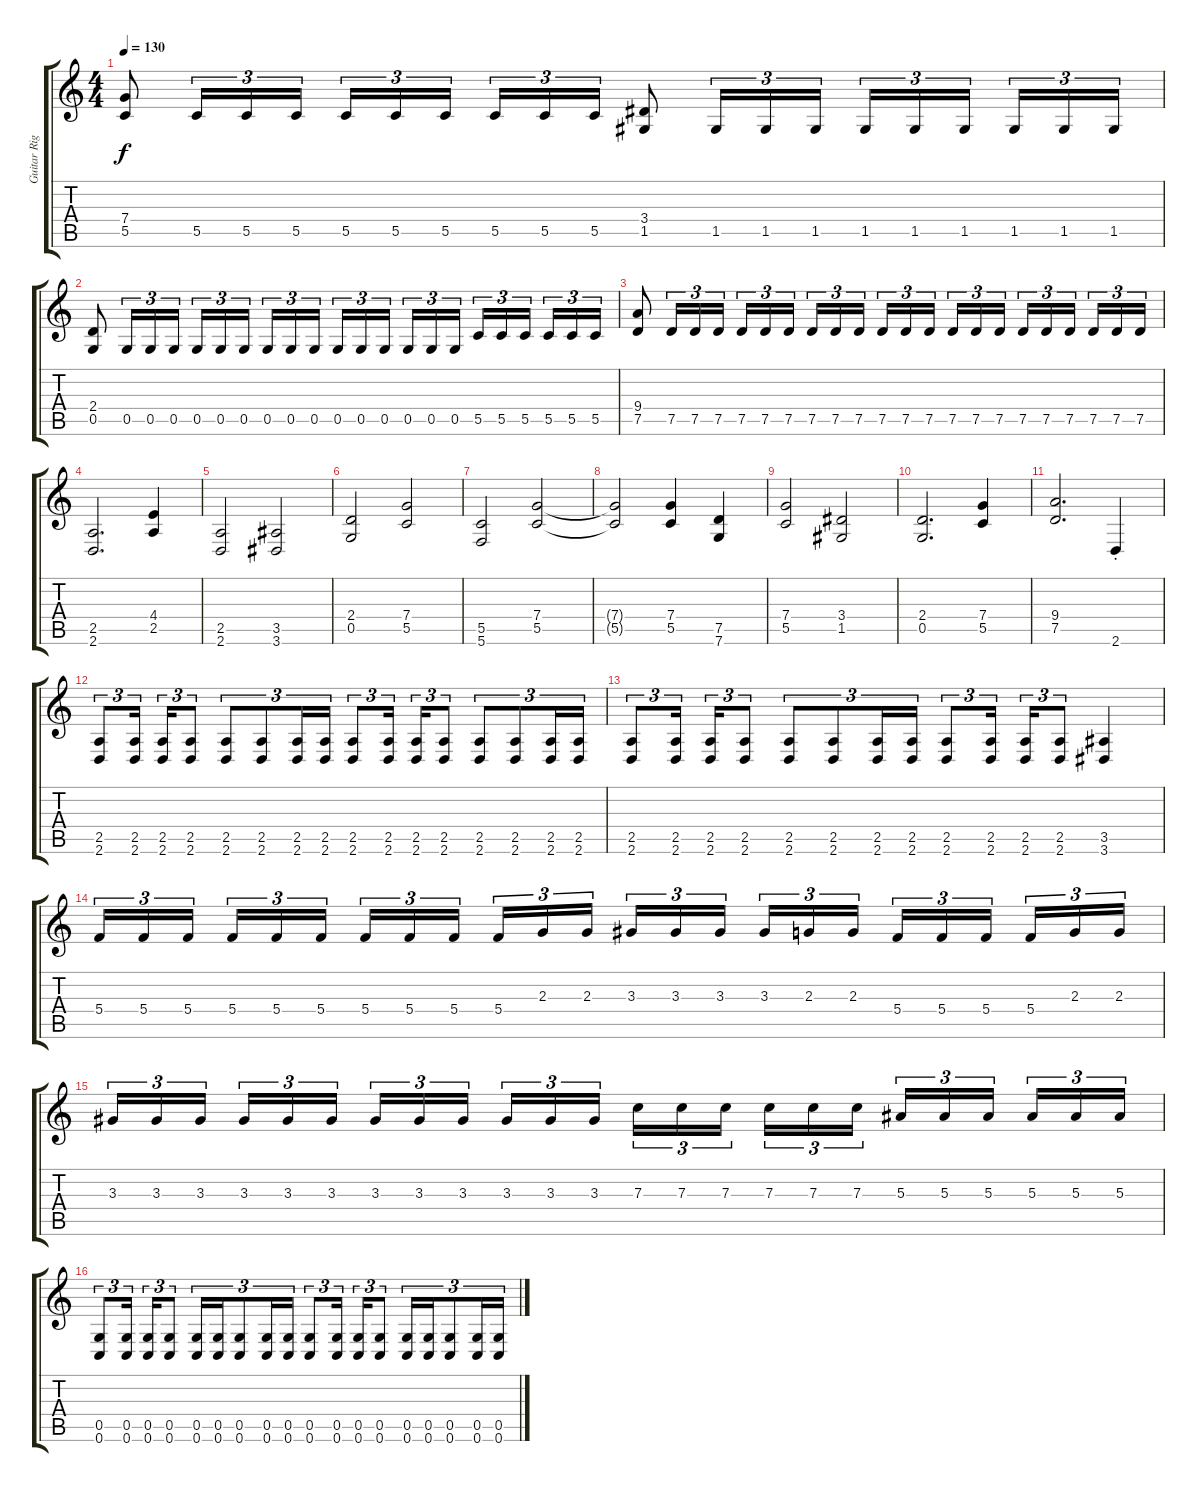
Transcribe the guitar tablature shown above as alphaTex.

\track ("Guitar Right - Jari Mäenpää " "Guitar Rig") {instrument distortionguitar}
\staff {score tabs}
\tuning (D4 A3 F3 C3 G2 C2) {hide}
\ts (4 4)
\tempo 130
\clef g2
\ks c
(7.4 5.5).8{dy f} 5.5.16{tu (3 2)} 5.5.16{tu (3 2)} 5.5.16{tu (3 2)} 5.5.16{tu (3 2)} 5.5.16{tu (3 2)} 5.5.16{tu (3 2)} 5.5.16{tu (3 2)} 5.5.16{tu (3 2)} 5.5.16{tu (3 2)} (3.4 1.5).8 1.5.16{tu (3 2)} 1.5.16{tu (3 2)} 1.5.16{tu (3 2)} 1.5.16{tu (3 2)} 1.5.16{tu (3 2)} 1.5.16{tu (3 2)} 1.5.16{tu (3 2)} 1.5.16{tu (3 2)} 1.5.16{tu (3 2)} |
(2.4 0.5).8 0.5.16{tu (3 2)} 0.5.16{tu (3 2)} 0.5.16{tu (3 2)} 0.5.16{tu (3 2)} 0.5.16{tu (3 2)} 0.5.16{tu (3 2)} 0.5.16{tu (3 2)} 0.5.16{tu (3 2)} 0.5.16{tu (3 2)} 0.5.16{tu (3 2)} 0.5.16{tu (3 2)} 0.5.16{tu (3 2)} 0.5.16{tu (3 2)} 0.5.16{tu (3 2)} 0.5.16{tu (3 2)} 5.5.16{tu (3 2)} 5.5.16{tu (3 2)} 5.5.16{tu (3 2)} 5.5.16{tu (3 2)} 5.5.16{tu (3 2)} 5.5.16{tu (3 2)} |
(9.4 7.5).8 7.5.16{tu (3 2)} 7.5.16{tu (3 2)} 7.5.16{tu (3 2)} 7.5.16{tu (3 2)} 7.5.16{tu (3 2)} 7.5.16{tu (3 2)} 7.5.16{tu (3 2)} 7.5.16{tu (3 2)} 7.5.16{tu (3 2)} 7.5.16{tu (3 2)} 7.5.16{tu (3 2)} 7.5.16{tu (3 2)} 7.5.16{tu (3 2)} 7.5.16{tu (3 2)} 7.5.16{tu (3 2)} 7.5.16{tu (3 2)} 7.5.16{tu (3 2)} 7.5.16{tu (3 2)} 7.5.16{tu (3 2)} 7.5.16{tu (3 2)} 7.5.16{tu (3 2)} |
(2.5 2.6).2{d} (4.4 2.5).4 |
(2.5 2.6).2 (3.5 3.6).2 |
(2.4 0.5).2 (7.4 5.5).2 |
(5.5 5.6).2 (7.4 5.5).2 |
(7.4{t} 5.5{t}).2 (7.4 5.5).4 (7.5 7.6).4 |
(7.4 5.5).2 (3.4 1.5).2 |
(2.4 0.5).2{d} (7.4 5.5).4 |
(9.4 7.5).2{d} 2.6{st}.4 |
(2.5 2.6).8{tu (3 2)} (2.5 2.6).16{tu (3 2)} (2.5 2.6).16{tu (3 2)} (2.5 2.6).8{tu (3 2)} (2.5 2.6).8{tu (3 2)} (2.5 2.6).8{tu (3 2)} (2.5 2.6).16{tu (3 2)} (2.5 2.6).16{tu (3 2)} (2.5 2.6).8{tu (3 2)} (2.5 2.6).16{tu (3 2)} (2.5 2.6).16{tu (3 2)} (2.5 2.6).8{tu (3 2)} (2.5 2.6).8{tu (3 2)} (2.5 2.6).8{tu (3 2)} (2.5 2.6).16{tu (3 2)} (2.5 2.6).16{tu (3 2)} |
(2.5 2.6).8{tu (3 2)} (2.5 2.6).16{tu (3 2)} (2.5 2.6).16{tu (3 2)} (2.5 2.6).8{tu (3 2)} (2.5 2.6).8{tu (3 2)} (2.5 2.6).8{tu (3 2)} (2.5 2.6).16{tu (3 2)} (2.5 2.6).16{tu (3 2)} (2.5 2.6).8{tu (3 2)} (2.5 2.6).16{tu (3 2)} (2.5 2.6).16{tu (3 2)} (2.5 2.6).8{tu (3 2)} (3.5 3.6).4 |
5.4.16{tu (3 2)} 5.4.16{tu (3 2)} 5.4.16{tu (3 2)} 5.4.16{tu (3 2)} 5.4.16{tu (3 2)} 5.4.16{tu (3 2)} 5.4.16{tu (3 2)} 5.4.16{tu (3 2)} 5.4.16{tu (3 2)} 5.4.16{tu (3 2)} 2.3.16{tu (3 2)} 2.3.16{tu (3 2)} 3.3.16{tu (3 2)} 3.3.16{tu (3 2)} 3.3.16{tu (3 2)} 3.3.16{tu (3 2)} 2.3.16{tu (3 2)} 2.3.16{tu (3 2)} 5.4.16{tu (3 2)} 5.4.16{tu (3 2)} 5.4.16{tu (3 2)} 5.4.16{tu (3 2)} 2.3.16{tu (3 2)} 2.3.16{tu (3 2)} |
3.3.16{tu (3 2)} 3.3.16{tu (3 2)} 3.3.16{tu (3 2)} 3.3.16{tu (3 2)} 3.3.16{tu (3 2)} 3.3.16{tu (3 2)} 3.3.16{tu (3 2)} 3.3.16{tu (3 2)} 3.3.16{tu (3 2)} 3.3.16{tu (3 2)} 3.3.16{tu (3 2)} 3.3.16{tu (3 2)} 7.3.16{tu (3 2)} 7.3.16{tu (3 2)} 7.3.16{tu (3 2)} 7.3.16{tu (3 2)} 7.3.16{tu (3 2)} 7.3.16{tu (3 2)} 5.3.16{tu (3 2)} 5.3.16{tu (3 2)} 5.3.16{tu (3 2)} 5.3.16{tu (3 2)} 5.3.16{tu (3 2)} 5.3.16{tu (3 2)} |
(0.5 0.6).8{tu (3 2)} (0.5 0.6).16{tu (3 2)} (0.5 0.6).16{tu (3 2)} (0.5 0.6).8{tu (3 2)} (0.5 0.6).16{tu (3 2)} (0.5 0.6).16{tu (3 2)} (0.5 0.6).8{tu (3 2)} (0.5 0.6).16{tu (3 2)} (0.5 0.6).16{tu (3 2)} (0.5 0.6).8{tu (3 2)} (0.5 0.6).16{tu (3 2)} (0.5 0.6).16{tu (3 2)} (0.5 0.6).8{tu (3 2)} (0.5 0.6).16{tu (3 2)} (0.5 0.6).16{tu (3 2)} (0.5 0.6).8{tu (3 2)} (0.5 0.6).16{tu (3 2)} (0.5 0.6).16{tu (3 2)}
